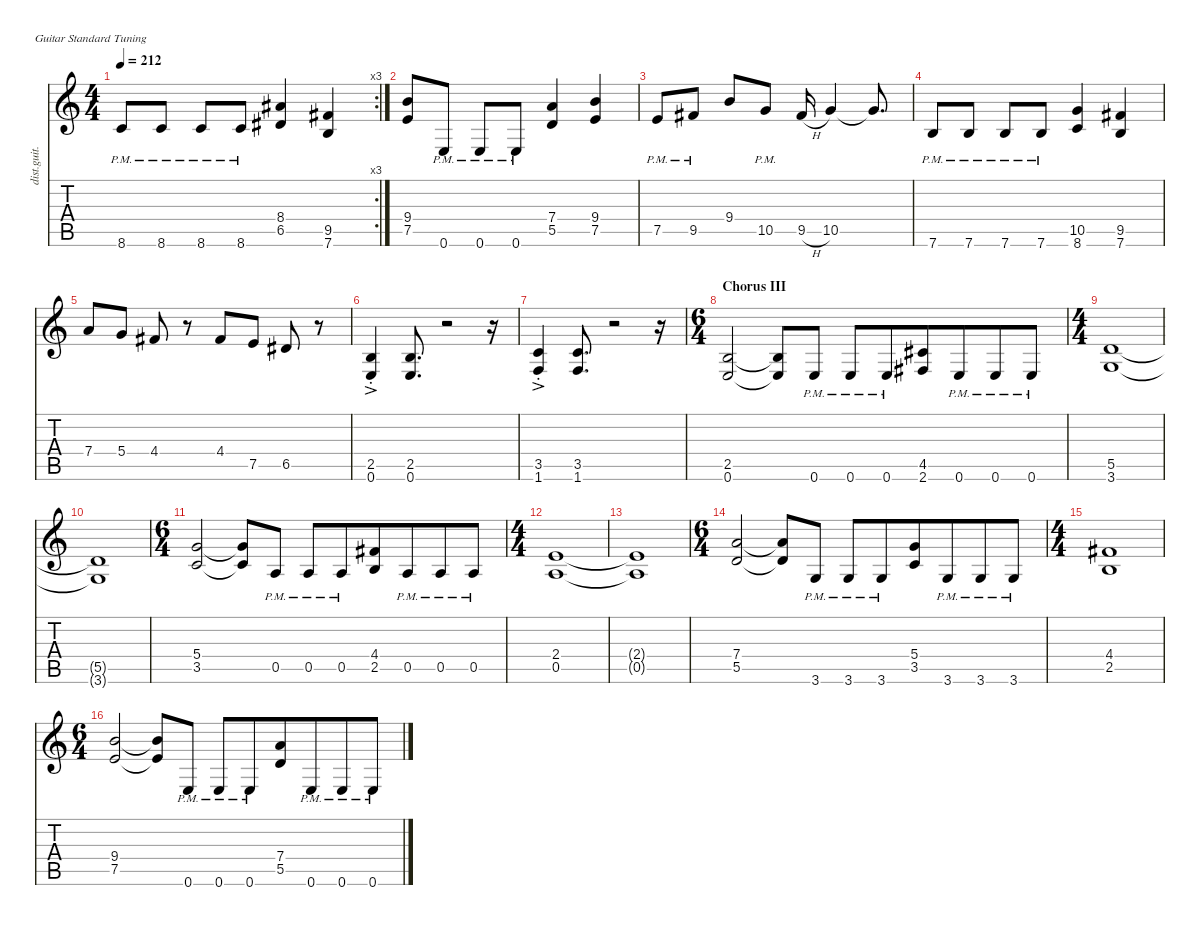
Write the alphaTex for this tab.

\defaultSystemsLayout 4
\hideDynamics
\bracketExtendMode nobrackets
\track ("Rhythm Guitar (James)" "dist.guit.") {instrument distortionguitar}
\staff {score tabs}
\tuning (E4 B3 G3 D3 A2 E2)
\rc 3
\ts (4 4)
\tempo 212
\clef g2
\ks c
8.6{pm}.8{dy mf beam Up} 8.6{pm}.8{beam Up} 8.6{pm}.8{beam Up} 8.6{pm}.8{beam Up} (8.4{acc #} 6.5{acc #}).4{beam Up} (9.5{acc #} 7.6).4{beam Up} |
(9.4 7.5).8{beam Up} 0.6{pm}.8{beam Up} 0.6{pm}.8{beam Up} 0.6{pm}.8{beam Up} (7.4 5.5).4{beam Up} (9.4 7.5).4{beam Up} |
7.5{pm}.8{beam Up} 9.5{pm acc #}.8{beam Up} 9.4.8{beam Up} 10.5{pm}.8{beam Up} 9.5{h acc #}.16{beam Up} 10.5.4{beam Up} 10.5{t}.8{d beam Up} |
7.6{pm}.8{beam Up} 7.6{pm}.8{beam Up} 7.6{pm}.8{beam Up} 7.6{pm}.8{beam Up} (10.5 8.6).4{beam Up} (9.5{acc #} 7.6).4{beam Up} |
7.4.8{beam Up} 5.4.8{beam Up} 4.4{acc #}.8{beam Up} r.8{beam Down} 4.4{acc #}.8{beam Up} 7.5.8{beam Up} 6.5{acc #}.8{beam Up} r.8{beam Down} |
(2.5{ac st} 0.6{ac st}).4{dy mp beam Up} (2.5 0.6).8{d dy mf beam Up} r.2{beam Down} r.16{beam Down} |
(3.5{ac st} 1.6{ac st}).4{dy mp beam Up} (3.5 1.6).8{d dy mf beam Up} r.2{beam Down} r.16{beam Down} |
\ts (6 4)
\beaming (8 2 2 2 6)
\section ("" "Chorus III")
(2.5 0.6).2{dy f beam Up} (2.5{t} 0.6{t}).8{beam Up} 0.6{pm}.8{beam Up} 0.6{pm}.8{beam Up} 0.6{pm}.8{beam Up} (4.5{acc #} 2.6{acc #}).8{beam Up} 0.6{pm}.8{beam Up} 0.6{pm}.8{beam Up} 0.6{pm}.8{beam Up} |
\ts (4 4)
\beaming (8 2 2 2 2)
(5.5 3.6).1{beam Up} |
(5.5{t} 3.6{t}).1{beam Up} |
\ts (6 4)
\beaming (8 2 2 2 6)
(5.4 3.5).2{beam Up} (5.4{t} 3.5{t}).8{beam Up} 0.5{pm}.8{beam Up} 0.5{pm}.8{beam Up} 0.5{pm}.8{beam Up} (4.4{acc #} 2.5).8{beam Up} 0.5{pm}.8{beam Up} 0.5{pm}.8{beam Up} 0.5{pm}.8{beam Up} |
\ts (4 4)
\beaming (8 2 2 2 2)
(2.4 0.5).1{beam Up} |
(2.4{t} 0.5{t}).1{beam Up} |
\ts (6 4)
\beaming (8 2 2 2 6)
(7.4 5.5).2{beam Up} (7.4{t} 5.5{t}).8{beam Up} 3.6{pm}.8{beam Up} 3.6{pm}.8{beam Up} 3.6{pm}.8{beam Up} (5.4 3.5).8{beam Up} 3.6{pm}.8{beam Up} 3.6{pm}.8{beam Up} 3.6{pm}.8{beam Up} |
\ts (4 4)
\beaming (8 2 2 2 2)
(4.4{acc #} 2.5).1{beam Up} |
\ts (6 4)
\beaming (8 2 2 2 6)
(9.4 7.5).2{beam Up} (9.4{t} 7.5{t}).8{beam Up} 0.6{pm}.8{beam Up} 0.6{pm}.8{beam Up} 0.6{pm}.8{beam Up} (7.4 5.5).8{beam Up} 0.6{pm}.8{beam Up} 0.6{pm}.8{beam Up} 0.6{pm}.8{beam Up}
